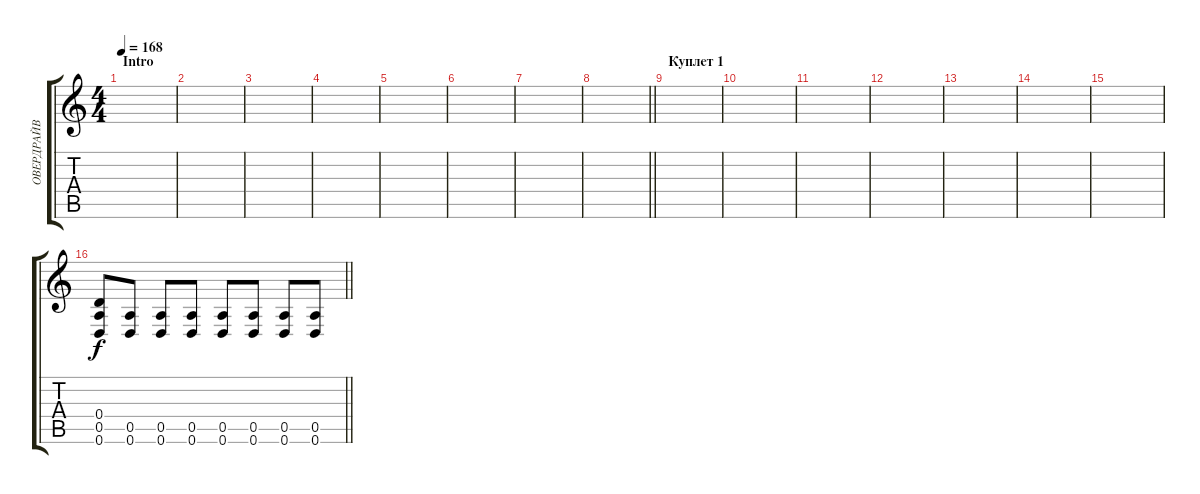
\track ("ОВЕРДРАЙВ" "ОВЕРДРАЙВ") {instrument overdrivenguitar}
\staff {score tabs}
\tuning (E4 B3 G3 D3 A2 D2) {hide}
\ts (4 4)
\section ("" "Intro")
\tempo 168
\clef g2
\ks c
|
|
|
|
|
|
|
\barLineRight lightlight
|
\section ("" "Куплет 1")
|
|
|
|
|
|
|
\barLineRight lightlight
(0.4 0.5 0.6).8 (0.5 0.6).8 (0.5 0.6).8 (0.5 0.6).8 (0.5 0.6).8 (0.5 0.6).8 (0.5 0.6).8 (0.5 0.6).8
